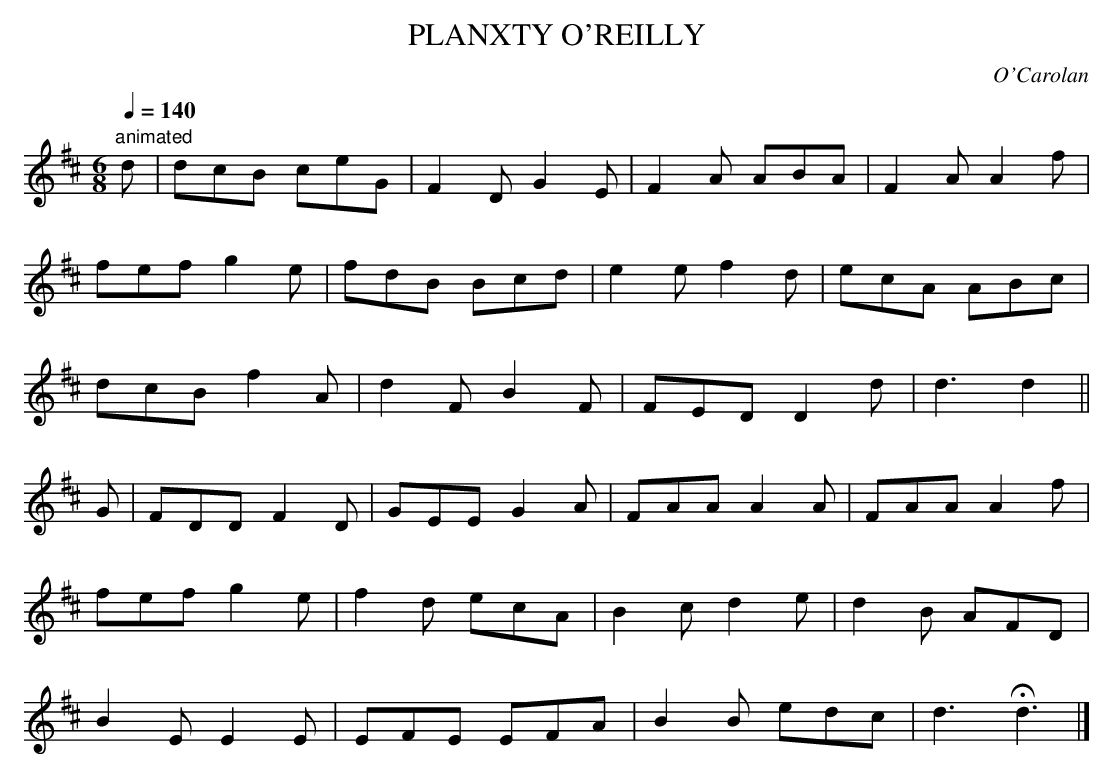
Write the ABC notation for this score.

X:1
T:PLANXTY O'REILLY
C:O'Carolan
Q:1/4=140
M:6/8
L:1/8
K:D
"animated"
d|dcB ceG|F2D G2E|F2A ABA|F2A A2f|
fef g2e|fdB Bcd|e2e f2d|ecA ABc|
dcB f2A|d2F B2F|FED D2d|d3d2||
G|FDD F2D|GEE G2A|FAA A2A|FAA A2f|
fef g2e|f2d ecA|B2c d2e|d2B AFD|
B2E E2E|EFE EFA|B2B edc|d3 Hd3|]
